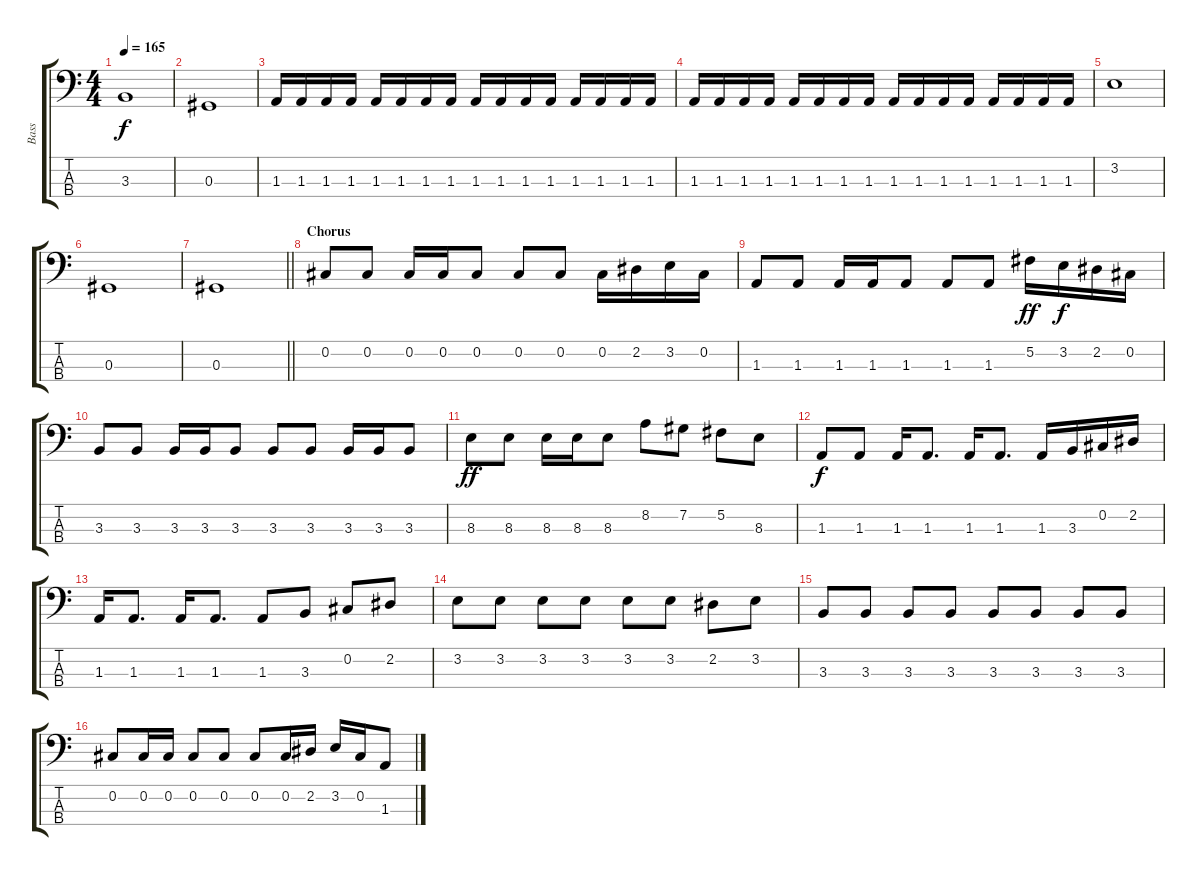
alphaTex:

\track ("Bass" "Bass") {instrument electricbassfinger}
\staff {score tabs}
\tuning (Gb2 Db2 Ab1 Eb1) {hide}
\ts (4 4)
\tempo 165
\clef f4
\ks c
3.3.1{dy f} |
0.3.1 |
1.3.16 1.3.16 1.3.16 1.3.16 1.3.16 1.3.16 1.3.16 1.3.16 1.3.16 1.3.16 1.3.16 1.3.16 1.3.16 1.3.16 1.3.16 1.3.16 |
1.3.16 1.3.16 1.3.16 1.3.16 1.3.16 1.3.16 1.3.16 1.3.16 1.3.16 1.3.16 1.3.16 1.3.16 1.3.16 1.3.16 1.3.16 1.3.16 |
3.2.1 |
0.3.1 |
\barLineRight lightlight
0.3.1 |
\section ("" "Chorus")
0.2.8{volume 16 balance 8} 0.2.8 0.2.16 0.2.16 0.2.8 0.2.8 0.2.8 0.2.16 2.2.16 3.2.16 0.2.16 |
1.3.8 1.3.8 1.3.16 1.3.16 1.3.8 1.3.8 1.3.8 5.2.16{dy ff} 3.2.16{dy f} 2.2.16 0.2.16 |
3.3.8 3.3.8 3.3.16 3.3.16 3.3.8 3.3.8 3.3.8 3.3.16 3.3.16 3.3.8 |
8.3.8{dy ff} 8.3.8 8.3.16 8.3.16 8.3.8 8.2.8 7.2.8 5.2.8 8.3.8 |
1.3.8{dy f} 1.3.8 1.3.16 1.3.8{d} 1.3.16 1.3.8{d} 1.3.16 3.3.16 0.2.16 2.2.16 |
1.3.16 1.3.8{d} 1.3.16 1.3.8{d} 1.3.8 3.3.8 0.2.8 2.2.8 |
3.2.8 3.2.8 3.2.8 3.2.8 3.2.8 3.2.8 2.2.8 3.2.8 |
3.3.8 3.3.8 3.3.8 3.3.8 3.3.8 3.3.8 3.3.8 3.3.8 |
0.2.8 0.2.16 0.2.16 0.2.8 0.2.8 0.2.8 0.2.16 2.2.16 3.2.16 0.2.16 1.3.8
